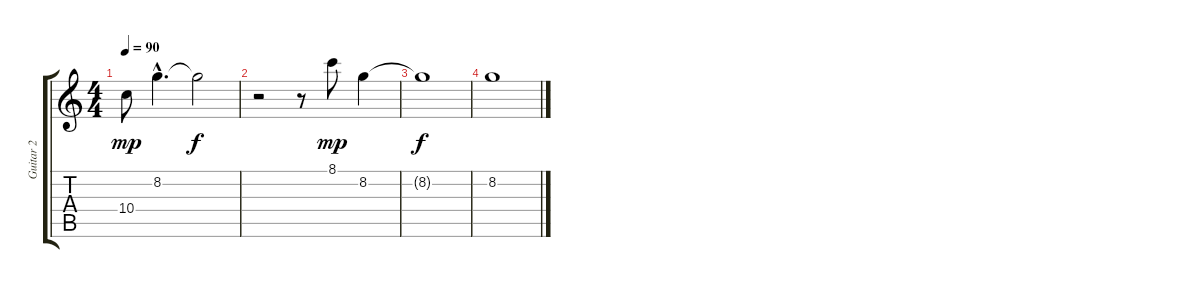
\track ("Guitar 2" "Guitar 2") {instrument electricguitarclean}
\staff {score tabs}
\tuning (E4 B3 G3 D3 A2 E2) {hide}
\ts (4 4)
\tempo 90
\clef g2
\ks c
10.4.8{dy mp} 8.2{hac}.4{d} 8.2{t}.2{dy f} |
r.2 r.8 8.1.8{dy mp} 8.2.4 |
8.2{t}.1{dy f} |
8.2.1
